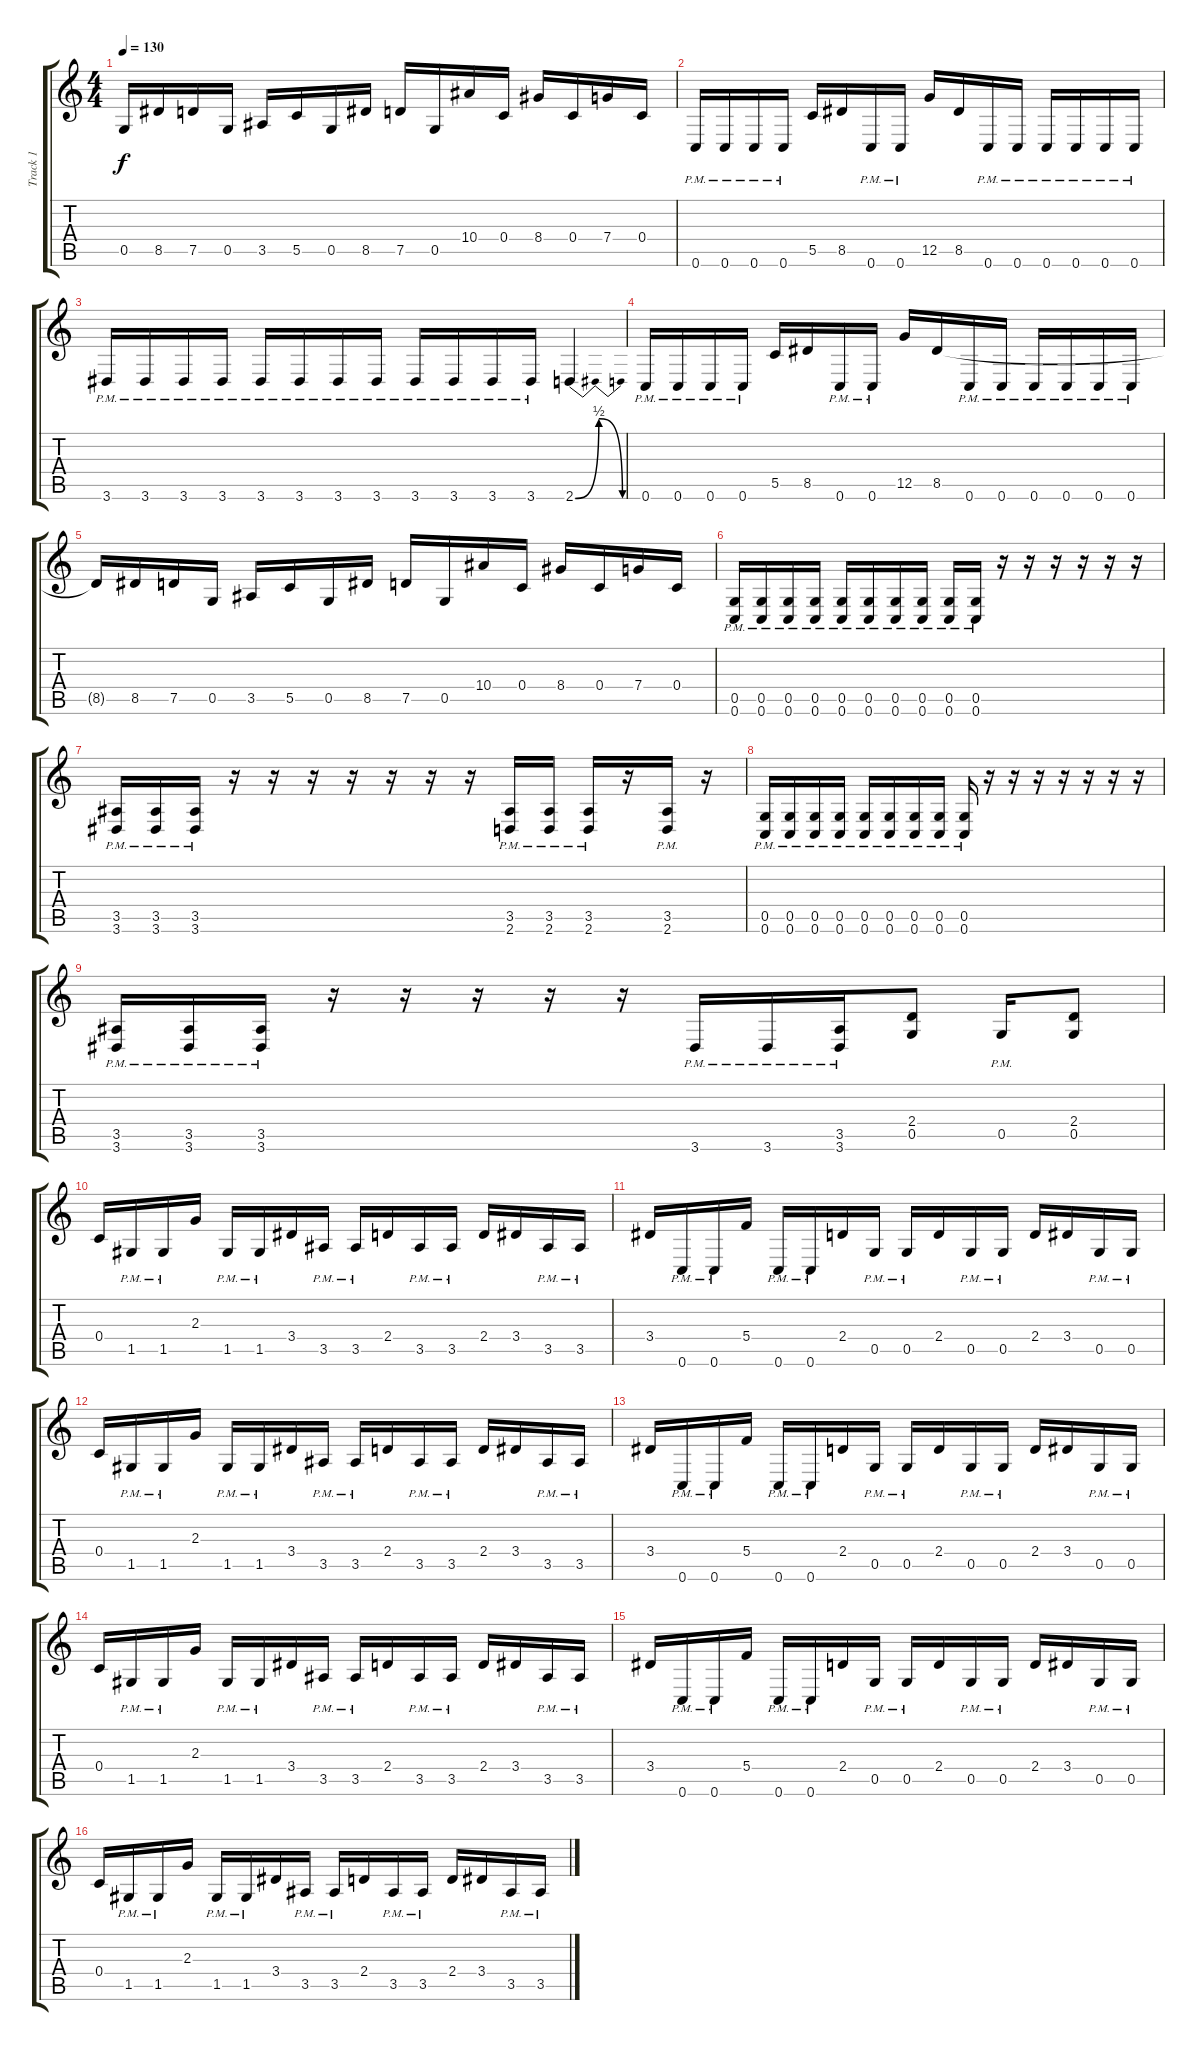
\track ("Track 1" "Track 1") {instrument distortionguitar}
\staff {score tabs}
\tuning (D4 A3 F3 C3 G2 C2) {hide}
\ts (4 4)
\tempo 130
\clef g2
\ks c
0.5.16{dy f} 8.5.16 7.5.16 0.5.16 3.5.16 5.5.16 0.5.16 8.5.16 7.5.16 0.5.16 10.4.16 0.4.16 8.4.16 0.4.16 7.4.16 0.4.16 |
0.6{pm}.16 0.6{pm}.16 0.6{pm}.16 0.6{pm}.16 5.5.16 8.5.16 0.6{pm}.16 0.6{pm}.16 12.5.16 8.5.16 0.6{pm}.16 0.6{pm}.16 0.6{pm}.16 0.6{pm}.16 0.6{pm}.16 0.6{pm}.16 |
3.6{pm}.16 3.6{pm}.16 3.6{pm}.16 3.6{pm}.16 3.6{pm}.16 3.6{pm}.16 3.6{pm}.16 3.6{pm}.16 3.6{pm}.16 3.6{pm}.16 3.6{pm}.16 3.6{pm}.16 2.6{be (bendrelease 0 0 30 2 30 2 60 0)}.4 |
0.6{pm}.16 0.6{pm}.16 0.6{pm}.16 0.6{pm}.16 5.5.16 8.5.16 0.6{pm}.16 0.6{pm}.16 12.5.16 8.5.16 0.6{pm}.16 0.6{pm}.16 0.6{pm}.16 0.6{pm}.16 0.6{pm}.16 0.6{pm}.16 |
8.5{t}.16 8.5.16 7.5.16 0.5.16 3.5.16 5.5.16 0.5.16 8.5.16 7.5.16 0.5.16 10.4.16 0.4.16 8.4.16 0.4.16 7.4.16 0.4.16 |
(0.5{pm} 0.6{pm}).16 (0.5{pm} 0.6{pm}).16 (0.5{pm} 0.6{pm}).16 (0.5{pm} 0.6{pm}).16 (0.5{pm} 0.6{pm}).16 (0.5{pm} 0.6{pm}).16 (0.5{pm} 0.6{pm}).16 (0.5{pm} 0.6{pm}).16 (0.5{pm} 0.6{pm}).16 (0.5{pm} 0.6{pm}).16 r.16 r.16 r.16 r.16 r.16 r.16 |
(3.5{pm} 3.6{pm}).16 (3.5{pm} 3.6{pm}).16 (3.5{pm} 3.6{pm}).16 r.16 r.16 r.16 r.16 r.16 r.16 r.16 (3.5{pm} 2.6{pm}).16 (3.5{pm} 2.6{pm}).16 (3.5{pm} 2.6{pm}).16 r.16 (3.5{pm} 2.6{pm}).16 r.16 |
(0.5{pm} 0.6{pm}).16 (0.5{pm} 0.6{pm}).16 (0.5{pm} 0.6{pm}).16 (0.5{pm} 0.6{pm}).16 (0.5{pm} 0.6{pm}).16 (0.5{pm} 0.6{pm}).16 (0.5{pm} 0.6{pm}).16 (0.5{pm} 0.6{pm}).16 (0.5{pm} 0.6{pm}).16 r.16 r.16 r.16 r.16 r.16 r.16 r.16 |
(3.5{pm} 3.6{pm}).16 (3.5{pm} 3.6{pm}).16 (3.5{pm} 3.6{pm}).16 r.16 r.16 r.16 r.16 r.16 3.6{pm}.16 3.6{pm}.16 (3.5{pm} 3.6).16 (2.4 0.5).8 0.5{pm}.16 (2.4 0.5).8 |
0.4.16 1.5{pm}.16 1.5{pm}.16 2.3.16 1.5{pm}.16 1.5{pm}.16 3.4.16 3.5{pm}.16 3.5{pm}.16 2.4.16 3.5{pm}.16 3.5{pm}.16 2.4.16 3.4.16 3.5{pm}.16 3.5{pm}.16 |
3.4.16 0.6{pm}.16 0.6{pm}.16 5.4.16 0.6{pm}.16 0.6{pm}.16 2.4.16 0.5{pm}.16 0.5{pm}.16 2.4.16 0.5{pm}.16 0.5{pm}.16 2.4.16 3.4.16 0.5{pm}.16 0.5{pm}.16 |
0.4.16 1.5{pm}.16 1.5{pm}.16 2.3.16 1.5{pm}.16 1.5{pm}.16 3.4.16 3.5{pm}.16 3.5{pm}.16 2.4.16 3.5{pm}.16 3.5{pm}.16 2.4.16 3.4.16 3.5{pm}.16 3.5{pm}.16 |
3.4.16 0.6{pm}.16 0.6{pm}.16 5.4.16 0.6{pm}.16 0.6{pm}.16 2.4.16 0.5{pm}.16 0.5{pm}.16 2.4.16 0.5{pm}.16 0.5{pm}.16 2.4.16 3.4.16 0.5{pm}.16 0.5{pm}.16 |
0.4.16 1.5{pm}.16 1.5{pm}.16 2.3.16 1.5{pm}.16 1.5{pm}.16 3.4.16 3.5{pm}.16 3.5{pm}.16 2.4.16 3.5{pm}.16 3.5{pm}.16 2.4.16 3.4.16 3.5{pm}.16 3.5{pm}.16 |
3.4.16 0.6{pm}.16 0.6{pm}.16 5.4.16 0.6{pm}.16 0.6{pm}.16 2.4.16 0.5{pm}.16 0.5{pm}.16 2.4.16 0.5{pm}.16 0.5{pm}.16 2.4.16 3.4.16 0.5{pm}.16 0.5{pm}.16 |
0.4.16 1.5{pm}.16 1.5{pm}.16 2.3.16 1.5{pm}.16 1.5{pm}.16 3.4.16 3.5{pm}.16 3.5{pm}.16 2.4.16 3.5{pm}.16 3.5{pm}.16 2.4.16 3.4.16 3.5{pm}.16 3.5{pm}.16
